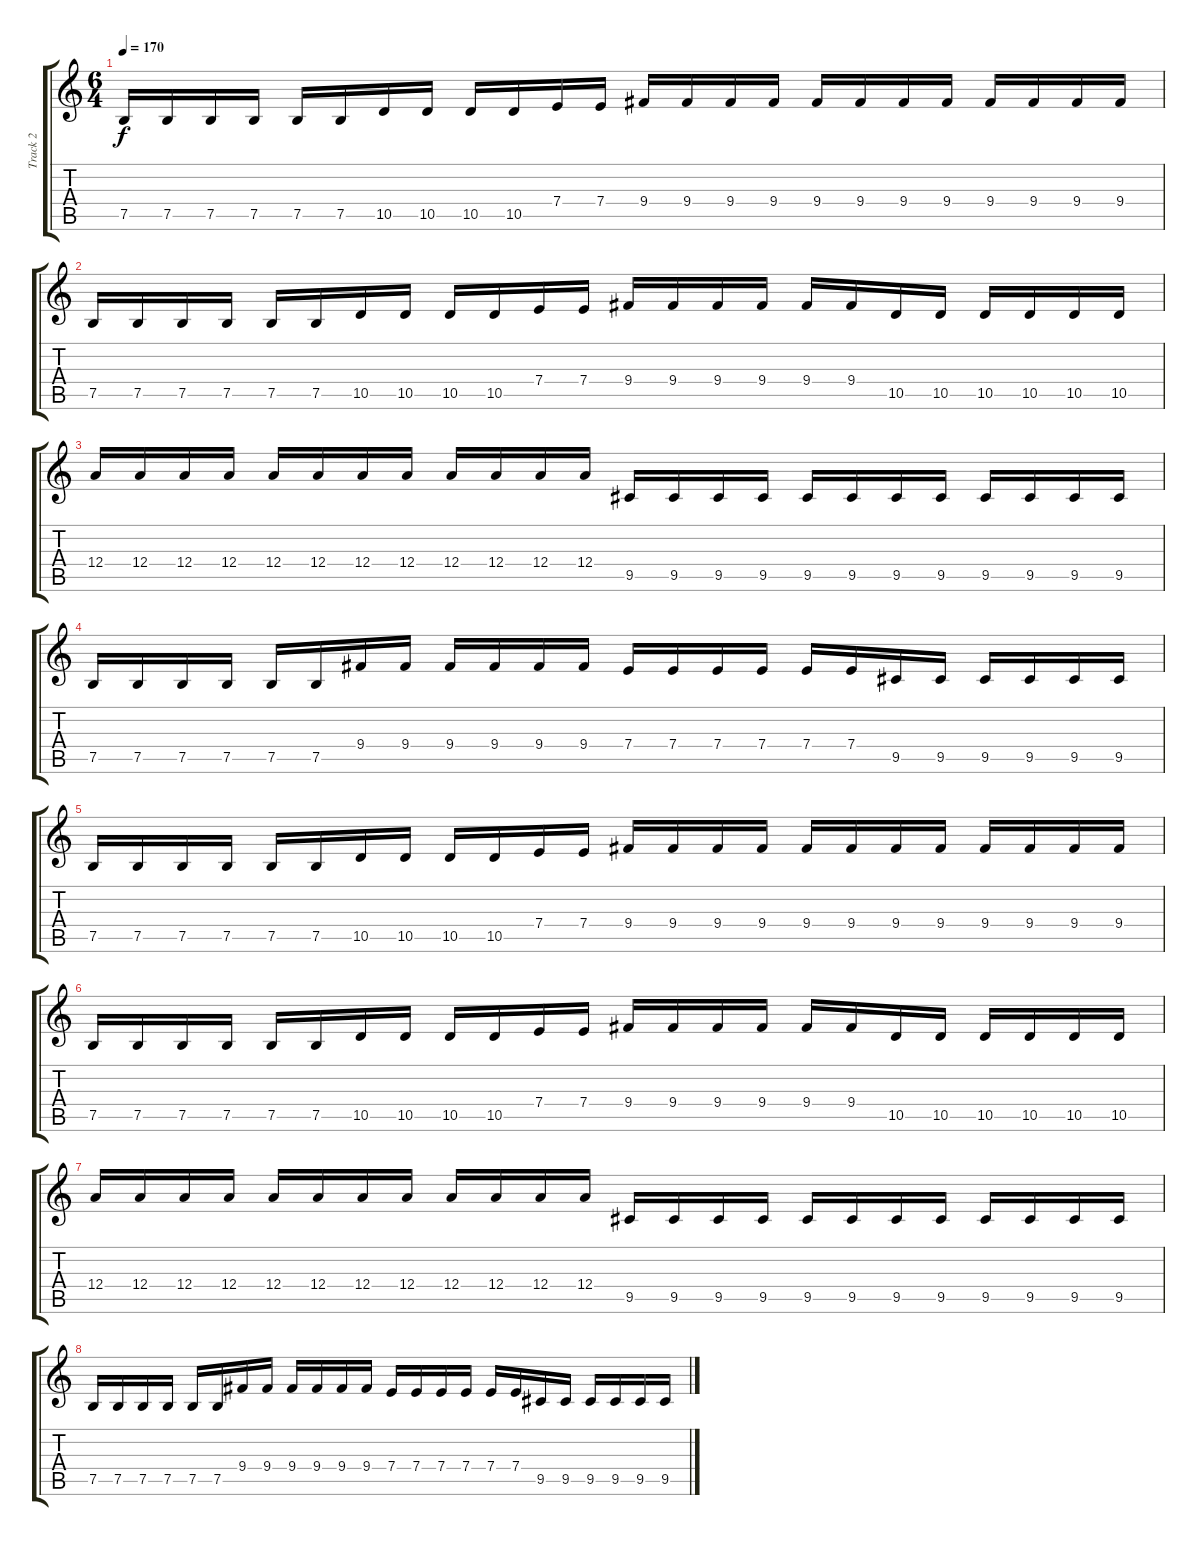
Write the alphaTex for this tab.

\track ("Track 2" "Track 2") {instrument distortionguitar}
\staff {score tabs}
\tuning (B3 Gb3 D3 A2 E2 B1) {hide}
\ts (6 4)
\tempo 170
\clef g2
\ks c
7.5.16{dy f} 7.5.16 7.5.16 7.5.16 7.5.16 7.5.16 10.5.16 10.5.16 10.5.16 10.5.16 7.4.16 7.4.16 9.4.16 9.4.16 9.4.16 9.4.16 9.4.16 9.4.16 9.4.16 9.4.16 9.4.16 9.4.16 9.4.16 9.4.16 |
7.5.16 7.5.16 7.5.16 7.5.16 7.5.16 7.5.16 10.5.16 10.5.16 10.5.16 10.5.16 7.4.16 7.4.16 9.4.16 9.4.16 9.4.16 9.4.16 9.4.16 9.4.16 10.5.16 10.5.16 10.5.16 10.5.16 10.5.16 10.5.16 |
12.4.16 12.4.16 12.4.16 12.4.16 12.4.16 12.4.16 12.4.16 12.4.16 12.4.16 12.4.16 12.4.16 12.4.16 9.5.16 9.5.16 9.5.16 9.5.16 9.5.16 9.5.16 9.5.16 9.5.16 9.5.16 9.5.16 9.5.16 9.5.16 |
7.5.16 7.5.16 7.5.16 7.5.16 7.5.16 7.5.16 9.4.16 9.4.16 9.4.16 9.4.16 9.4.16 9.4.16 7.4.16 7.4.16 7.4.16 7.4.16 7.4.16 7.4.16 9.5.16 9.5.16 9.5.16 9.5.16 9.5.16 9.5.16 |
7.5.16 7.5.16 7.5.16 7.5.16 7.5.16 7.5.16 10.5.16 10.5.16 10.5.16 10.5.16 7.4.16 7.4.16 9.4.16 9.4.16 9.4.16 9.4.16 9.4.16 9.4.16 9.4.16 9.4.16 9.4.16 9.4.16 9.4.16 9.4.16 |
7.5.16 7.5.16 7.5.16 7.5.16 7.5.16 7.5.16 10.5.16 10.5.16 10.5.16 10.5.16 7.4.16 7.4.16 9.4.16 9.4.16 9.4.16 9.4.16 9.4.16 9.4.16 10.5.16 10.5.16 10.5.16 10.5.16 10.5.16 10.5.16 |
12.4.16 12.4.16 12.4.16 12.4.16 12.4.16 12.4.16 12.4.16 12.4.16 12.4.16 12.4.16 12.4.16 12.4.16 9.5.16 9.5.16 9.5.16 9.5.16 9.5.16 9.5.16 9.5.16 9.5.16 9.5.16 9.5.16 9.5.16 9.5.16 |
7.5.16 7.5.16 7.5.16 7.5.16 7.5.16 7.5.16 9.4.16 9.4.16 9.4.16 9.4.16 9.4.16 9.4.16 7.4.16 7.4.16 7.4.16 7.4.16 7.4.16 7.4.16 9.5.16 9.5.16 9.5.16 9.5.16 9.5.16 9.5.16
